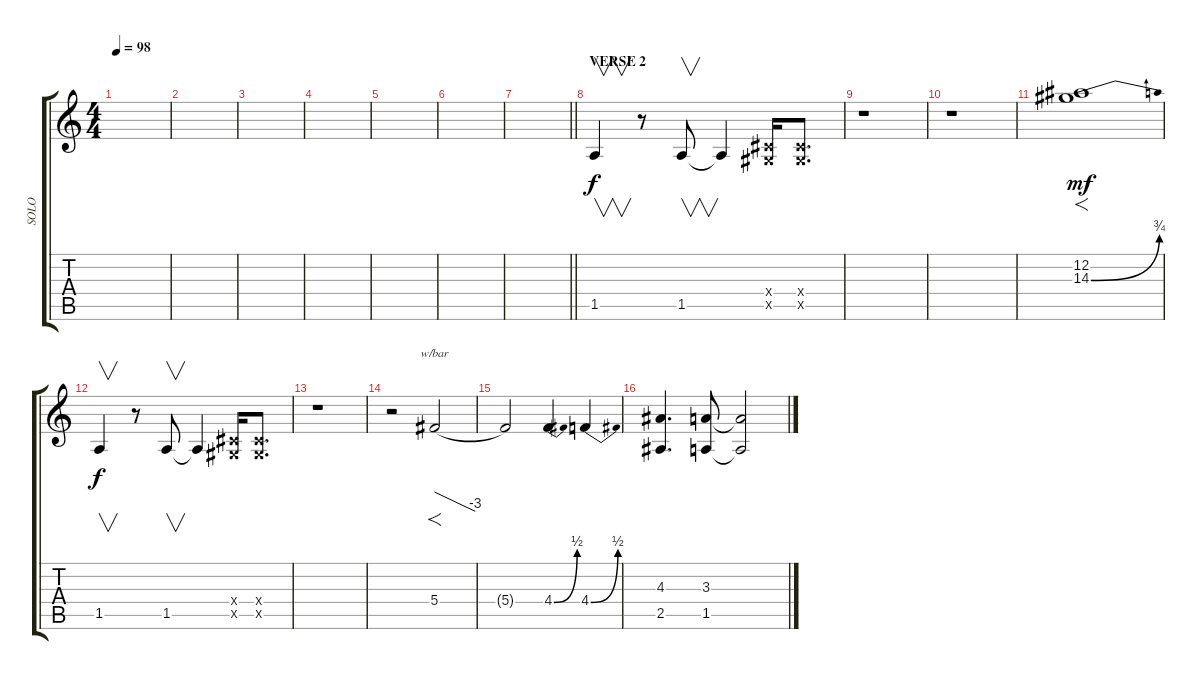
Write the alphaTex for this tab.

\track ("SOLO" "SOLO") {instrument overdrivenguitar}
\staff {score tabs}
\tuning (Eb4 Bb3 Gb3 Db3 Ab2 Eb2) {hide}
\ts (4 4)
\tempo 98
\clef g2
\ks c
|
|
|
|
|
|
\barLineRight lightlight
|
\section ("" "VERSE 2")
1.5.4{v volume 8 balance 16} r.8 1.5.8{v} 1.5{t}.4 (0.4{x} 0.5{x}).16 (0.4{x} 0.5{x}).8{d} |
r.1 |
r.1 |
(12.2 14.3{be (bend 0 0 60 3)}).1{f dy mf} |
1.5.4{v dy f} r.8 1.5.8{v} 1.5{t}.4 (0.4{x} 0.5{x}).16 (0.4{x} 0.5{x}).8{d} |
r.1 |
r.2 5.4.2{f tbe (dive default 0 0 60 -12)} |
5.4{t}.2 4.4{be (bend 0 0 60 2)}.4 4.4{be (bend 0 0 60 2)}.4 |
(4.3 2.5).4{d} (3.3 1.5).8 (3.3{t} 1.5{t}).2
